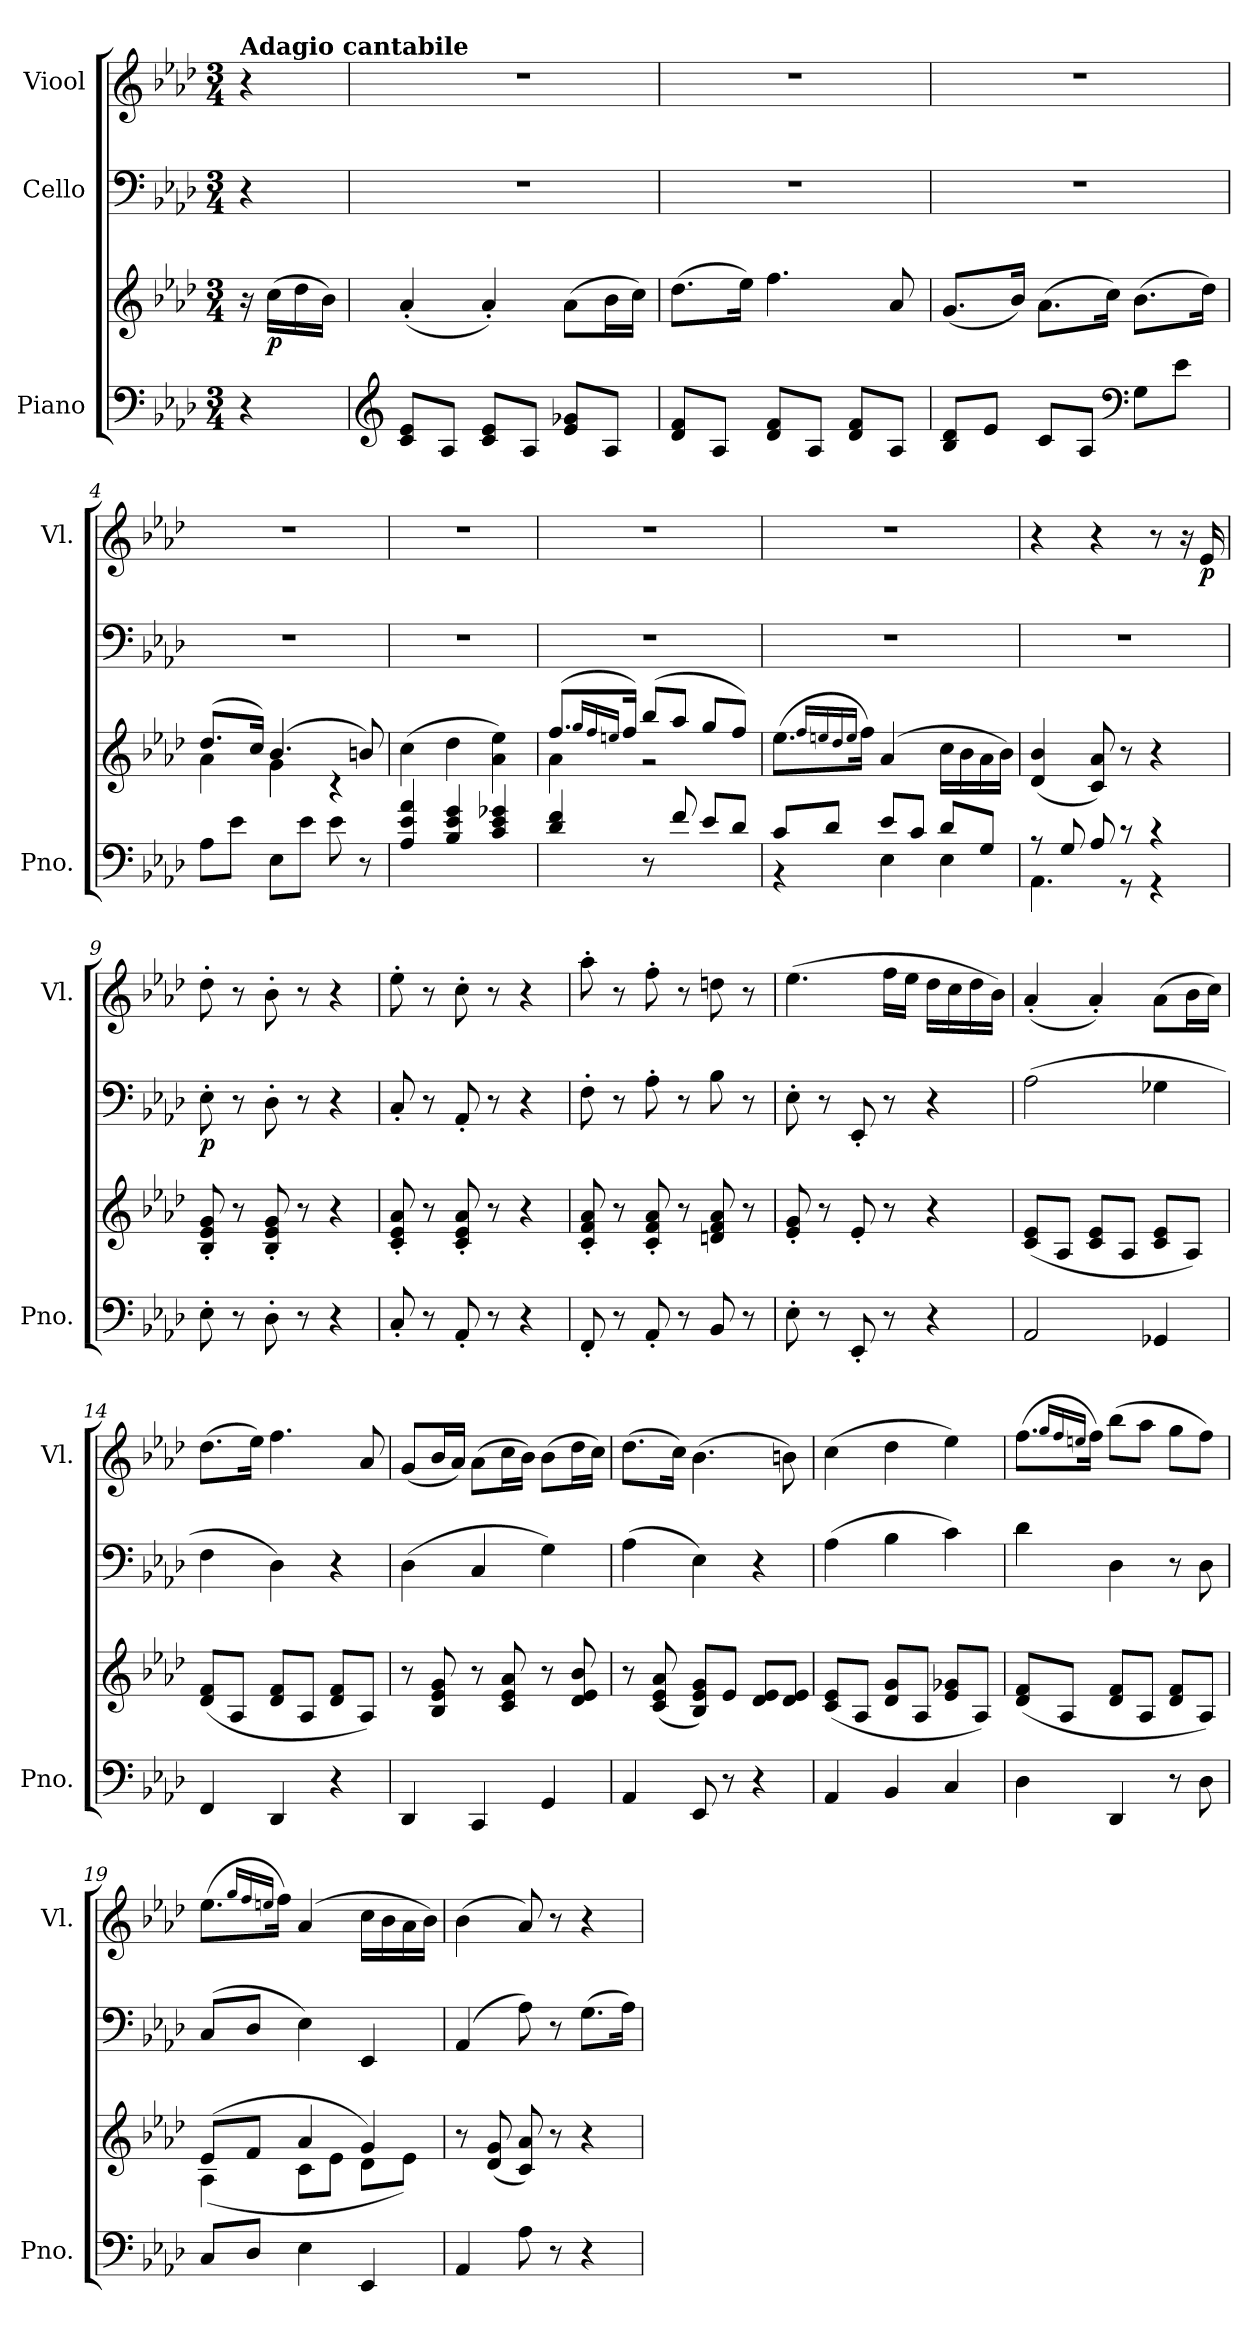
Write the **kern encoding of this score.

**kern	**kern	**dynam	**kern	**dynam	**kern	**dynam
*part3	*part3	*part3	*part2	*part2	*part1	*part1
*staff4	*staff3	*staff3/4	*staff2	*staff2	*staff1	*staff1
*I"Piano	*	*	*I"Cello	*	*I"Viool	*
*I'Pno.	*	*	*	*	*I'Vl.	*
*clefF4	*clefG2	*	*clefF4	*	*clefG2	*
*k[b-e-a-d-]	*k[b-e-a-d-]	*	*k[b-e-a-d-]	*	*k[b-e-a-d-]	*
*M3/4	*M3/4	*	*M3/4	*	*M3/4	*
*MM50	*MM50	*	*MM50	*	*MM50	*
=	=	=	=	=	=	=
!	!	!	!	!	!LO:TX:a:B:t=Adagio cantabile	!
4r	16r	.	4r	.	4r	.
!	!	!LO:DY:b	!	!	!	!
.	(>16cc\LL	p	.	.	.	.
.	16dd-\	.	.	.	.	.
.	16b-\JJ)	.	.	.	.	.
=1	=1	=1	=1	=1	=1	=1
*clefG2	*	*	*	*	*	*
8c/ 8e-/L	(<4a-'/	.	2.r	.	2.r	.
8A-/J	.	.	.	.	.	.
8c/ 8e-/L	4a-'/)	.	.	.	.	.
8A-/J	.	.	.	.	.	.
8e-/ 8g-X/L	(>8a-\L	.	.	.	.	.
8A-/J	16b-\L	.	.	.	.	.
.	16cc\JJ)	.	.	.	.	.
=2	=2	=2	=2	=2	=2	=2
8d-/ 8f/L	(>8.dd-\L	.	2.r	.	2.r	.
8A-/J	.	.	.	.	.	.
.	16ee-\Jk)	.	.	.	.	.
8d-/ 8f/L	4.ff\	.	.	.	.	.
8A-/J	.	.	.	.	.	.
8d-/ 8f/L	.	.	.	.	.	.
8A-/J	8a-/	.	.	.	.	.
=3	=3	=3	=3	=3	=3	=3
8B-/ 8d-/L	(<8.g/L	.	2.r	.	2.r	.
8e-/J	.	.	.	.	.	.
.	16b-/Jk)	.	.	.	.	.
8c/L	(>8.a-\L	.	.	.	.	.
8A-/J	.	.	.	.	.	.
.	16cc\Jk)	.	.	.	.	.
*clefF4	*	*	*	*	*	*
8G\L	(>8.b-\L	.	.	.	.	.
8e-\J	.	.	.	.	.	.
.	16dd-\Jk)	.	.	.	.	.
=4	=4	=4	=4	=4	=4	=4
*	*^	*	*	*	*	*
8A-\L	(>8.dd-/L	4a-\	.	2.r	.	2.r	.
8e-\J	.	.	.	.	.	.	.
.	16cc/Jk)	.	.	.	.	.	.
8E-\L	(>4.b-/	4g\	.	.	.	.	.
8e-\J	.	.	.	.	.	.	.
8e-\	.	4r	.	.	.	.	.
8r	8bn/)	.	.	.	.	.	.
*	*v	*v	*	*	*	*	*
!!LO:LB:g=z
=5	=5	=5	=5	=5	=5	=5
4A-/ 4e-/ 4a-/	(>4cc\	.	2.r	.	2.r	.
4B-/ 4e-/ 4g/	4dd-\	.	.	.	.	.
4c/ 4e-/ 4g-X/	4a-\ 4ee-\)	.	.	.	.	.
=6	=6	=6	=6	=6	=6	=6
*	*^	*	*	*	*	*
4d-/ 4f/	(>8.ff/L	4a-\	.	2.r	.	2.r	.
.	16qgg/LL	.	.	.	.	.	.
.	16qff/	.	.	.	.	.	.
.	16qeen/JJ	.	.	.	.	.	.
.	16ff/Jk)	.	.	.	.	.	.
8r	(>8bb-/L	2r	.	.	.	.	.
8f/	8aa-/J	.	.	.	.	.	.
8e-/L	8gg/L	.	.	.	.	.	.
8d-/J	8ff/J)	.	.	.	.	.	.
*	*v	*v	*	*	*	*	*
=7	=7	=7	=7	=7	=7	=7
*^	*	*	*	*	*	*
8c/L	4r	(>8.ee-\L	.	2.r	.	2.r	.
8d-/J	.	.	.	.	.	.	.
.	.	16qff/LL	.	.	.	.	.
.	.	16qeen/	.	.	.	.	.
.	.	16qdd-/	.	.	.	.	.
.	.	16qee/JJ	.	.	.	.	.
.	.	16ff\Jk)	.	.	.	.	.
8e-/L	4E-\	(>4a-/	.	.	.	.	.
8c/J	.	.	.	.	.	.	.
8d-/L	4E-\	16cc\LL	.	.	.	.	.
.	.	16b-\	.	.	.	.	.
8G/J	.	16a-\	.	.	.	.	.
.	.	16b-\JJ)	.	.	.	.	.
=8	=8	=8	=8	=8	=8	=8	=8
8r	4.AA-\	(<4d-/ 4b-/	.	2.r	.	4r	.
8G/	.	.	.	.	.	.	.
8A-/	.	8c/ 8a-/)	.	.	.	4r	.
8r	8r	8r	.	.	.	.	.
4r	4r	4r	.	.	.	8r	.
.	.	.	.	.	.	16r	.
!	!	!	!	!	!	!	!LO:DY:b
.	.	.	.	.	.	16e-/	p
*v	*v	*	*	*	*	*	*
!!LO:LB:g=z
=9	=9	=9	=9	=9	=9	=9
!	!	!	!	!LO:DY:b	!	!
8E-'\	8B-/' 8e-/' 8g/'	.	8E-'\	p	8dd-'\	.
8r	8r	.	8r	.	8r	.
8D-'\	8B-/' 8e-/' 8g/'	.	8D-'\	.	8b-'\	.
8r	8r	.	8r	.	8r	.
4r	4r	.	4r	.	4r	.
=10	=10	=10	=10	=10	=10	=10
8C'/	8c/' 8e-/' 8a-/'	.	8C'/	.	8ee-'\	.
8r	8r	.	8r	.	8r	.
8AA-'/	8c/' 8e-/' 8a-/'	.	8AA-'/	.	8cc'\	.
8r	8r	.	8r	.	8r	.
4r	4r	.	4r	.	4r	.
=11	=11	=11	=11	=11	=11	=11
8FF'/	8c/' 8f/' 8a-/'	.	8F'\	.	8aa-'\	.
8r	8r	.	8r	.	8r	.
8AA-'/	8c/' 8f/' 8a-/'	.	8A-'\	.	8ff'\	.
8r	8r	.	8r	.	8r	.
8BB-/	8dn/ 8f/ 8a-/	.	8B-\	.	8ddn\	.
8r	8r	.	8r	.	8r	.
=12	=12	=12	=12	=12	=12	=12
8E-'\	8e-/' 8g/'	.	8E-'\	.	(>4.ee-\	.
8r	8r	.	8r	.	.	.
8EE-'/	8e-'/	.	8EE-'/	.	.	.
8r	8r	.	8r	.	16ff\LL	.
.	.	.	.	.	16ee-\JJ	.
4r	4r	.	4r	.	16dd-\LL	.
.	.	.	.	.	16cc\	.
.	.	.	.	.	16dd-\	.
.	.	.	.	.	16b-\JJ)	.
=13	=13	=13	=13	=13	=13	=13
2AA-/	(<8c/ 8e-/L	.	(>2A-\	.	(<4a-'/	.
.	8A-/J	.	.	.	.	.
.	8c/ 8e-/L	.	.	.	4a-'/)	.
.	8A-/J	.	.	.	.	.
4GG-X/	8c/ 8e-/L	.	4G-X\	.	(>8a-\L	.
.	8A-/J)	.	.	.	16b-\L	.
.	.	.	.	.	16cc\JJ)	.
!!LO:PB:g=z
=14	=14	=14	=14	=14	=14	=14
4FF/	(<8d-/ 8f/L	.	4F\	.	(>8.dd-\L	.
.	8A-/J	.	.	.	.	.
.	.	.	.	.	16ee-\Jk)	.
4DD-/	8d-/ 8f/L	.	4D-\)	.	4.ff\	.
.	8A-/J	.	.	.	.	.
4r	8d-/ 8f/L	.	4r	.	.	.
.	8A-/J)	.	.	.	8a-/	.
=15	=15	=15	=15	=15	=15	=15
4DD-/	8r	.	(>4D-\	.	(<8g/L	.
.	8B-/ 8e-/ 8g/	.	.	.	16b-/L	.
.	.	.	.	.	16a-/JJ)	.
4CC/	8r	.	4C/	.	(>8a-\L	.
.	8c/ 8e-/ 8a-/	.	.	.	16cc\L	.
.	.	.	.	.	16b-\JJ)	.
4GG/	8r	.	4G\)	.	(>8b-\L	.
.	8d-/ 8e-/ 8b-/	.	.	.	16dd-\L	.
.	.	.	.	.	16cc\JJ)	.
=16	=16	=16	=16	=16	=16	=16
4AA-/	8r	.	(>4A-\	.	(>8.dd-\L	.
.	(<8c/ 8e-/ 8a-/	.	.	.	.	.
.	.	.	.	.	16cc\Jk)	.
8EE-/	8B-/ 8e-/ 8g/L)	.	4E-\)	.	(>4.b-\	.
8r	8e-/J	.	.	.	.	.
4r	8d-/ 8e-/L	.	4r	.	.	.
.	8d-/ 8e-/J	.	.	.	8bn\)	.
=17	=17	=17	=17	=17	=17	=17
4AA-/	(<8c/ 8e-/L	.	(>4A-\	.	(>4cc\	.
.	8A-/J	.	.	.	.	.
4BB-/	8d-/ 8g/L	.	4B-\	.	4dd-\	.
.	8A-/J	.	.	.	.	.
4C/	8e-/ 8g-X/L	.	4c\)	.	4ee-\)	.
.	8A-/J)	.	.	.	.	.
!!LO:LB:g=z
=18	=18	=18	=18	=18	=18	=18
4D-\	(<8d-/ 8f/L	.	4d-\	.	(>8.ff\L	.
.	8A-/J	.	.	.	.	.
.	.	.	.	.	16qgg/LL	.
.	.	.	.	.	16qff/	.
.	.	.	.	.	16qeen/JJ	.
.	.	.	.	.	16ff\Jk)	.
4DD-/	8d-/ 8f/L	.	4D-\	.	(>8bb-\L	.
.	8A-/J	.	.	.	8aa-\J	.
8r	8d-/ 8f/L	.	8r	.	8gg\L	.
8D-\	8A-/J)	.	8D-\	.	8ff\J)	.
=19	=19	=19	=19	=19	=19	=19
*	*^	*	*	*	*	*
8C/L	(>8e-/L	(<4A-\	.	(>8C/L	.	(>8.ee-\L	.
8D-/J	8f/J	.	.	8D-/J	.	.	.
.	.	.	.	.	.	16qgg/LL	.
.	.	.	.	.	.	16qff/	.
.	.	.	.	.	.	16qeen/JJ	.
.	.	.	.	.	.	16ff\Jk)	.
4E-\	4a-/	8c\L	.	4E-\)	.	(>4a-/	.
.	.	8e-\J	.	.	.	.	.
4EE-/	4g/)	8d-\L	.	4EE-/	.	16cc\LL	.
.	.	.	.	.	.	16b-\	.
.	.	8e-\J)	.	.	.	16a-\	.
.	.	.	.	.	.	16b-\JJ)	.
*	*v	*v	*	*	*	*	*
=20	=20	=20	=20	=20	=20	=20
4AA-/	8r	.	(>4AA-/	.	(>4b-\	.
.	(<8d-/ 8g/	.	.	.	.	.
8A-\	8c/ 8a-/)	.	8A-\)	.	8a-/)	.
8r	8r	.	8r	.	8r	.
4r	4r	.	(>8.G\L	.	4r	.
.	.	.	16A-\Jk)	.	.	.
=	=	=	=	=	=	=
*-	*-	*-	*-	*-	*-	*-
